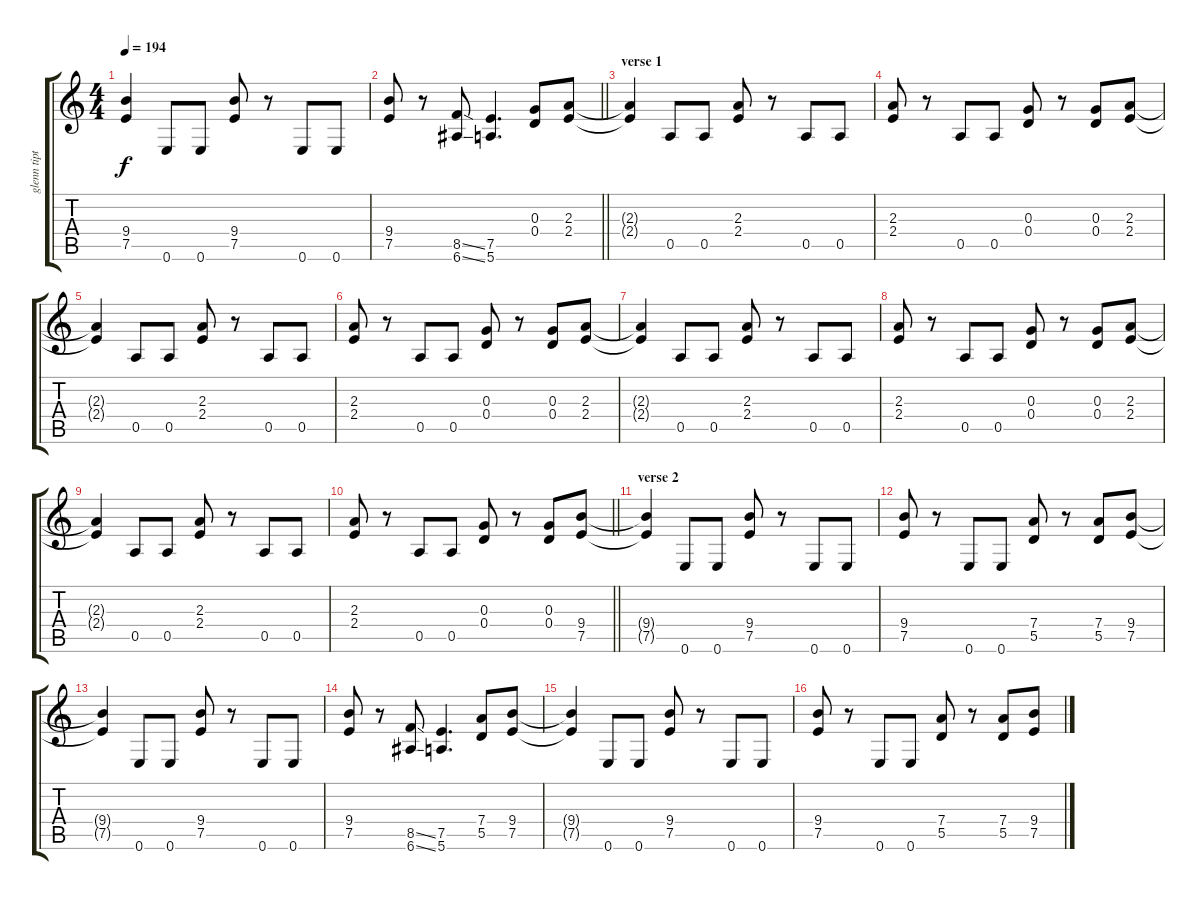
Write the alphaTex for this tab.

\track ("glenn tipton" "glenn tipt") {instrument distortionguitar}
\staff {score tabs}
\tuning (E4 B3 G3 D3 A2 E2) {hide}
\ts (4 4)
\tempo 194
\clef g2
\ks c
(9.4{t} 7.5{t}).4{dy f} 0.6.8 0.6.8 (9.4 7.5).8 r.8 0.6.8 0.6.8 |
\barLineRight lightlight
(9.4 7.5).8 r.8 (8.5{ss} 6.6{ss}).8 (7.5 5.6).4{d} (0.3 0.4).8 (2.3 2.4).8 |
\section ("" "verse 1")
(2.3{t} 2.4{t}).4 0.5.8 0.5.8 (2.3 2.4).8 r.8 0.5.8 0.5.8 |
(2.3 2.4).8 r.8 0.5.8 0.5.8 (0.3 0.4).8 r.8 (0.3 0.4).8 (2.3 2.4).8 |
(2.3{t} 2.4{t}).4 0.5.8 0.5.8 (2.3 2.4).8 r.8 0.5.8 0.5.8 |
(2.3 2.4).8 r.8 0.5.8 0.5.8 (0.3 0.4).8 r.8 (0.3 0.4).8 (2.3 2.4).8 |
(2.3{t} 2.4{t}).4 0.5.8 0.5.8 (2.3 2.4).8 r.8 0.5.8 0.5.8 |
(2.3 2.4).8 r.8 0.5.8 0.5.8 (0.3 0.4).8 r.8 (0.3 0.4).8 (2.3 2.4).8 |
(2.3{t} 2.4{t}).4 0.5.8 0.5.8 (2.3 2.4).8 r.8 0.5.8 0.5.8 |
\barLineRight lightlight
(2.3 2.4).8 r.8 0.5.8 0.5.8 (0.3 0.4).8 r.8 (0.3 0.4).8 (9.4 7.5).8 |
\section ("" "verse 2")
(9.4{t} 7.5{t}).4 0.6.8 0.6.8 (9.4 7.5).8 r.8 0.6.8 0.6.8 |
(9.4 7.5).8 r.8 0.6.8 0.6.8 (7.4 5.5).8 r.8 (7.4 5.5).8 (9.4 7.5).8 |
(9.4{t} 7.5{t}).4 0.6.8 0.6.8 (9.4 7.5).8 r.8 0.6.8 0.6.8 |
(9.4 7.5).8 r.8 (8.5{ss} 6.6{ss}).8 (7.5 5.6).4{d} (7.4 5.5).8 (9.4 7.5).8 |
(9.4{t} 7.5{t}).4 0.6.8 0.6.8 (9.4 7.5).8 r.8 0.6.8 0.6.8 |
(9.4 7.5).8 r.8 0.6.8 0.6.8 (7.4 5.5).8 r.8 (7.4 5.5).8 (9.4 7.5).8
